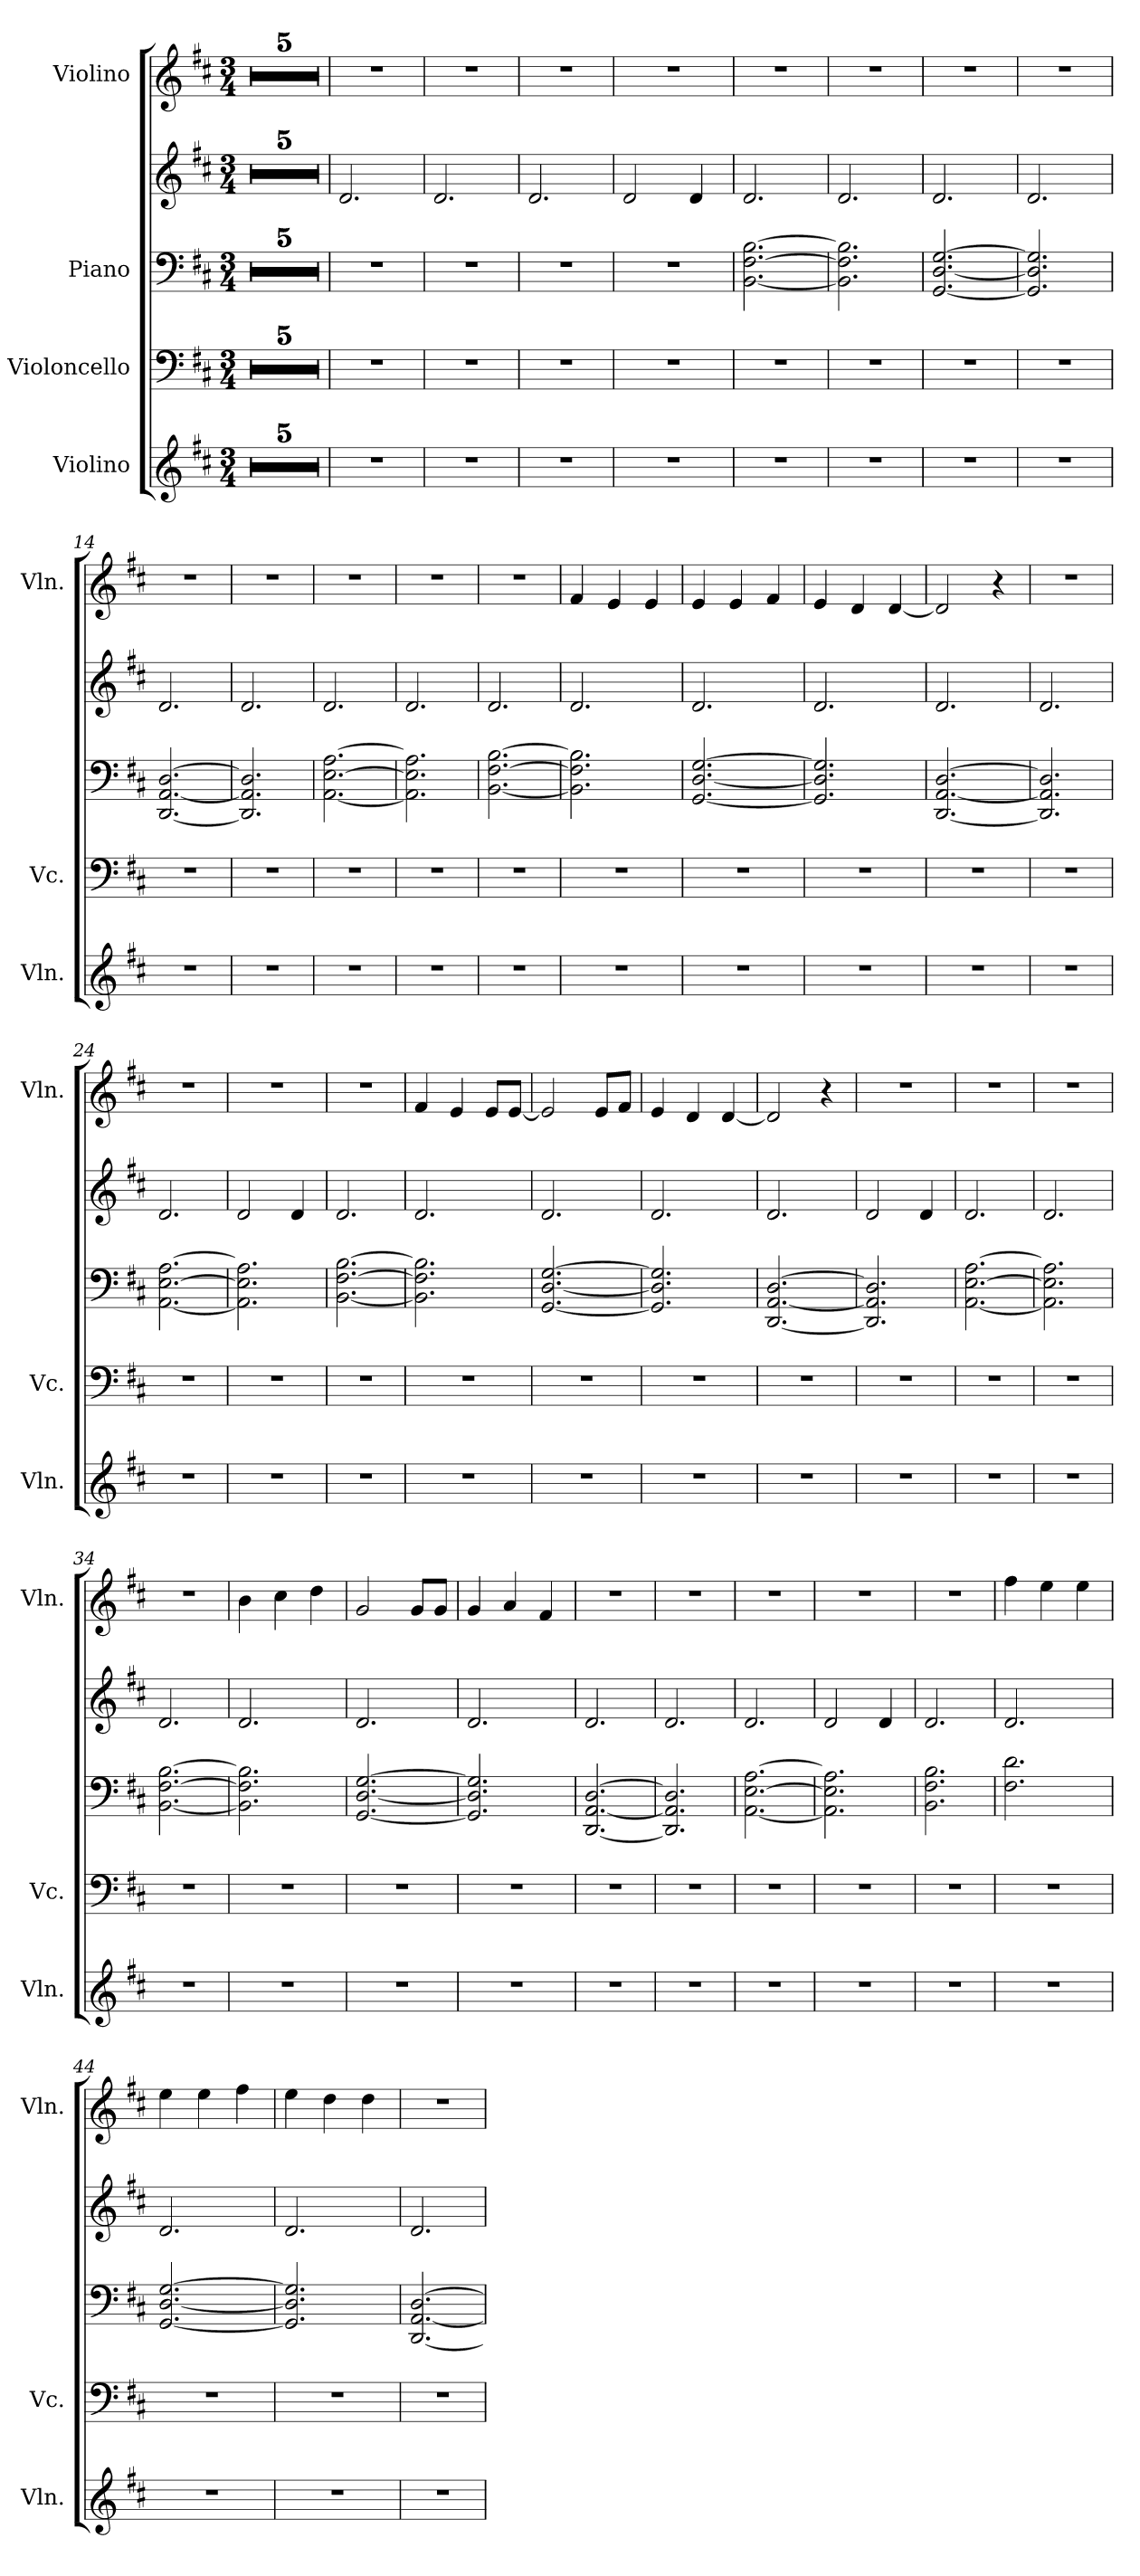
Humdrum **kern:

**kern	**kern	**kern	**kern	**kern
*part4	*part3	*part2	*part2	*part1
*staff5	*staff4	*staff3	*staff2	*staff1
*I"Violino	*I"Violoncello	*I"Piano	*	*I"Violino
*I'Vln.	*I'Vc.	*	*	*I'Vln.
*clefG2	*clefF4	*clefF4	*clefG2	*clefG2
*k[f#c#]	*k[f#c#]	*k[f#c#]	*k[f#c#]	*k[f#c#]
*M3/4	*M3/4	*M3/4	*M3/4	*M3/4
*MM90	*MM90	*MM90	*MM90	*MM90
=1	=1	=1	=1	=1
2.r	2.r	2.r	2.r	2.r
=2	=2	=2	=2	=2
2.r	2.r	2.r	2.r	2.r
=3	=3	=3	=3	=3
2.r	2.r	2.r	2.r	2.r
=4	=4	=4	=4	=4
2.r	2.r	2.r	2.r	2.r
=5	=5	=5	=5	=5
2.r	2.r	2.r	2.r	2.r
=6	=6	=6	=6	=6
*	*	*	*	*MM144
2.r	2.r	2.r	2.d/	2.r
=7	=7	=7	=7	=7
2.r	2.r	2.r	2.d/	2.r
=8	=8	=8	=8	=8
2.r	2.r	2.r	2.d/	2.r
=9	=9	=9	=9	=9
2.r	2.r	2.r	2d/	2.r
.	.	.	4d/	.
=10	=10	=10	=10	=10
2.r	2.r	[2.BB\ [2.F#\ [2.B\	2.d/	2.r
=11	=11	=11	=11	=11
2.r	2.r	2.BB\] 2.F#\] 2.B\]	2.d/	2.r
=12	=12	=12	=12	=12
2.r	2.r	[2.GG/ [2.D/ [2.G/	2.d/	2.r
=13	=13	=13	=13	=13
2.r	2.r	2.GG/] 2.D/] 2.G/]	2.d/	2.r
=14	=14	=14	=14	=14
2.r	2.r	[2.DD/ [2.AA/ [2.D/	2.d/	2.r
=15	=15	=15	=15	=15
2.r	2.r	2.DD/] 2.AA/] 2.D/]	2.d/	2.r
!!LO:LB:g=z
=16	=16	=16	=16	=16
2.r	2.r	[2.AA\ [2.E\ [2.A\	2.d/	2.r
=17	=17	=17	=17	=17
2.r	2.r	2.AA\] 2.E\] 2.A\]	2.d/	2.r
=18	=18	=18	=18	=18
2.r	2.r	[2.BB\ [2.F#\ [2.B\	2.d/	2.r
=19	=19	=19	=19	=19
2.r	2.r	2.BB\] 2.F#\] 2.B\]	2.d/	4f#/
.	.	.	.	4e/
.	.	.	.	4e/
=20	=20	=20	=20	=20
2.r	2.r	[2.GG/ [2.D/ [2.G/	2.d/	4e/
.	.	.	.	4e/
.	.	.	.	4f#/
=21	=21	=21	=21	=21
2.r	2.r	2.GG/] 2.D/] 2.G/]	2.d/	4e/
.	.	.	.	4d/
.	.	.	.	[4d/
=22	=22	=22	=22	=22
2.r	2.r	[2.DD/ [2.AA/ [2.D/	2.d/	2d/]
.	.	.	.	4r
=23	=23	=23	=23	=23
2.r	2.r	2.DD/] 2.AA/] 2.D/]	2.d/	2.r
=24	=24	=24	=24	=24
2.r	2.r	[2.AA\ [2.E\ [2.A\	2.d/	2.r
=25	=25	=25	=25	=25
2.r	2.r	2.AA\] 2.E\] 2.A\]	2d/	2.r
.	.	.	4d/	.
=26	=26	=26	=26	=26
2.r	2.r	[2.BB\ [2.F#\ [2.B\	2.d/	2.r
=27	=27	=27	=27	=27
2.r	2.r	2.BB\] 2.F#\] 2.B\]	2.d/	4f#/
.	.	.	.	4e/
.	.	.	.	8e/L
.	.	.	.	[8e/J
=28	=28	=28	=28	=28
2.r	2.r	[2.GG/ [2.D/ [2.G/	2.d/	2e/]
.	.	.	.	8e/L
.	.	.	.	8f#/J
=29	=29	=29	=29	=29
2.r	2.r	2.GG/] 2.D/] 2.G/]	2.d/	4e/
.	.	.	.	4d/
.	.	.	.	[4d/
!!LO:PB:g=z
=30	=30	=30	=30	=30
2.r	2.r	[2.DD/ [2.AA/ [2.D/	2.d/	2d/]
.	.	.	.	4r
=31	=31	=31	=31	=31
2.r	2.r	2.DD/] 2.AA/] 2.D/]	2d/	2.r
.	.	.	4d/	.
=32	=32	=32	=32	=32
2.r	2.r	[2.AA\ [2.E\ [2.A\	2.d/	2.r
=33	=33	=33	=33	=33
2.r	2.r	2.AA\] 2.E\] 2.A\]	2.d/	2.r
=34	=34	=34	=34	=34
2.r	2.r	[2.BB\ [2.F#\ [2.B\	2.d/	2.r
=35	=35	=35	=35	=35
2.r	2.r	2.BB\] 2.F#\] 2.B\]	2.d/	4b\
.	.	.	.	4cc#\
.	.	.	.	4dd\
=36	=36	=36	=36	=36
2.r	2.r	[2.GG/ [2.D/ [2.G/	2.d/	2g/
.	.	.	.	8g/L
.	.	.	.	8g/J
=37	=37	=37	=37	=37
2.r	2.r	2.GG/] 2.D/] 2.G/]	2.d/	4g/
.	.	.	.	4a/
.	.	.	.	4f#/
=38	=38	=38	=38	=38
2.r	2.r	[2.DD/ [2.AA/ [2.D/	2.d/	2.r
=39	=39	=39	=39	=39
2.r	2.r	2.DD/] 2.AA/] 2.D/]	2.d/	2.r
=40	=40	=40	=40	=40
2.r	2.r	[2.AA\ [2.E\ [2.A\	2.d/	2.r
=41	=41	=41	=41	=41
2.r	2.r	2.AA\] 2.E\] 2.A\]	2d/	2.r
.	.	.	4d/	.
=42	=42	=42	=42	=42
2.r	2.r	2.BB\ 2.F#\ 2.B\	2.d/	2.r
=43	=43	=43	=43	=43
2.r	2.r	2.F#\ 2.d\	2.d/	4ff#\
.	.	.	.	4ee\
.	.	.	.	4ee\
!!LO:LB:g=z
=44	=44	=44	=44	=44
2.r	2.r	[2.GG/ [2.D/ [2.G/	2.d/	4ee\
.	.	.	.	4ee\
.	.	.	.	4ff#\
=45	=45	=45	=45	=45
2.r	2.r	2.GG/] 2.D/] 2.G/]	2.d/	4ee\
.	.	.	.	4dd\
.	.	.	.	4dd\
=46	=46	=46	=46	=46
2.r	2.r	[2.DD/ [2.AA/ [2.D/	2.d/	2.r
=	=	=	=	=
*-	*-	*-	*-	*-
